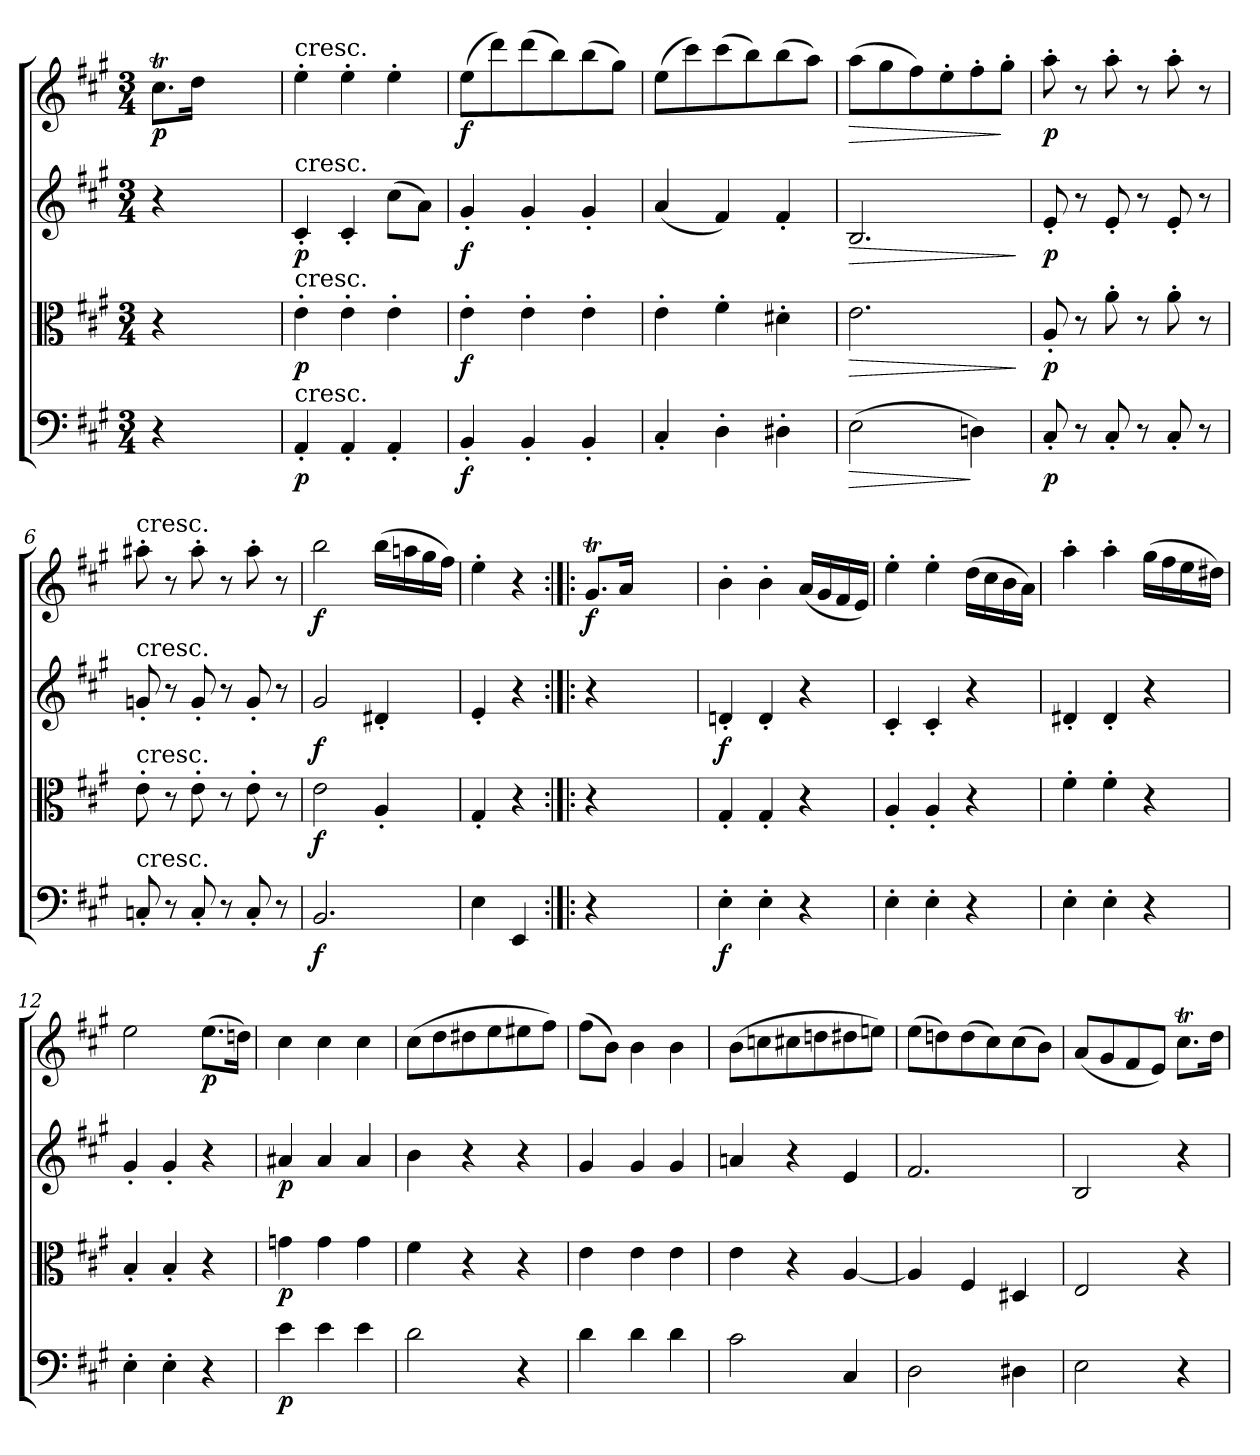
**kern	**dynam	**kern	**dynam	**kern	**dynam	**kern	**dynam
*part4	*part4	*part3	*part3	*part2	*part2	*part1	*part1
*staff4	*staff4	*staff3	*staff3	*staff2	*staff2	*staff1	*staff1
*clefF4	*	*clefC3	*	*clefG2	*	*clefG2	*
*k[f#c#g#]	*	*k[f#c#g#]	*	*k[f#c#g#]	*	*k[f#c#g#]	*
*A:	*	*A:	*	*A:	*	*A:	*
*M3/4	*	*M3/4	*	*M3/4	*	*M3/4	*
=	=	=	=	=	=	=	=
4r	.	4r	.	4r	.	8.cc#t\L	p
.	.	.	.	.	.	16dd\Jk	.
2ryy	.	2ryy	.	2ryy	.	2ryy	.
=1	=1	=1	=1	=1	=1	=1	=1
!	!	!	!	!	!	!LO:TX:t=cresc.	!
!	!	!	!	!LO:TX:t=cresc.	!	!	!
!	!	!LO:TX:t=cresc.	!	!	!	!	!
!LO:TX:t=cresc.	!	!	!	!	!	!	!
4AA'/	p	4e'\	p	4c#'/	p	4ee'\	.
4AA'/	.	4e'\	.	4c#'/	.	4ee'\	.
4AA'/	.	4e'\	.	(8cc#\L	.	4ee'\	.
.	.	.	.	8a\J)	.	.	.
=2	=2	=2	=2	=2	=2	=2	=2
4BB'/	f	4e'\	f	4g#'/	f	(8ee\L	f
.	.	.	.	.	.	8ddd\)	.
4BB'/	.	4e'\	.	4g#'/	.	(8ddd\	.
.	.	.	.	.	.	8bb\)	.
4BB'/	.	4e'\	.	4g#'/	.	(8bb\	.
.	.	.	.	.	.	8gg#\J)	.
=3	=3	=3	=3	=3	=3	=3	=3
4C#'/	.	4e'\	.	(4a/	.	(8ee\L	.
.	.	.	.	.	.	8ccc#\)	.
4D'\	.	4f#'\	.	4f#/)	.	(8ccc#\	.
.	.	.	.	.	.	8bb\)	.
4D#X'\	.	4d#X'\	.	4f#'/	.	(8bb\	.
.	.	.	.	.	.	8aa\J)	.
=4	=4	=4	=4	=4	=4	=4	=4
!	!LO:HP:b	!	!LO:HP:b	!	!LO:HP:b	!	!LO:HP:b
(2E\	>	2.e\	>	2.B/	>	(8aa\L	>
.	.	.	.	.	.	8gg#\	.
.	.	.	.	.	.	8ff#\)	.
.	.	.	.	.	.	8ee'\	.
4Dn\)	]	.	.	.	.	8ff#'\	.
.	.	.	.	.	.	8gg#'\J	]
.	.	.	]	.	]	.	.
=5	=5	=5	=5	=5	=5	=5	=5
8C#'/	p	8A'/	p	8e'/	p	8aa'\	p
8r	.	8r	.	8r	.	8r	.
8C#'/	.	8a'\	.	8e'/	.	8aa'\	.
8r	.	8r	.	8r	.	8r	.
8C#'/	.	8a'\	.	8e'/	.	8aa'\	.
8r	.	8r	.	8r	.	8r	.
=6	=6	=6	=6	=6	=6	=6	=6
!	!	!	!	!	!	!LO:TX:t=cresc.	!
!	!	!	!	!LO:TX:t=cresc.	!	!	!
!	!	!LO:TX:t=cresc.	!	!	!	!	!
!LO:TX:t=cresc.	!	!	!	!	!	!	!
8Cn'/	.	8e'\	.	8gn'/	.	8aa#X'\	.
8r	.	8r	.	8r	.	8r	.
8C'/	.	8e'\	.	8g'/	.	8aa#'\	.
8r	.	8r	.	8r	.	8r	.
8C'/	.	8e'\	.	8g'/	.	8aa#'\	.
8r	.	8r	.	8r	.	8r	.
=7	=7	=7	=7	=7	=7	=7	=7
2.BB/	f	2e\	f	2g#/	f	2bb\	f
.	.	4A'/	.	4d#X'/	.	(16bb\LL	.
.	.	.	.	.	.	16aan\	.
.	.	.	.	.	.	16gg#\	.
.	.	.	.	.	.	16ff#\JJ)	.
=8	=8	=8	=8	=8	=8	=8	=8
4E\	.	4G#'/	.	4e'/	.	4ee'\	.
4EE/	.	4r	.	4r	.	4r	.
=:|!|:	=:|!|:	=:|!|:	=:|!|:	=:|!|:	=:|!|:	=:|!|:	=:|!|:
4r	.	4r	.	4r	.	8.g#t/L	f
.	.	.	.	.	.	16a/Jk	.
2ryy	.	2ryy	.	2ryy	.	2ryy	.
=9	=9	=9	=9	=9	=9	=9	=9
4E'\	f	4G#'/	.	4dn'/	f	4b'\	.
4E'\	.	4G#'/	.	4d'/	.	4b'\	.
4r	.	4r	.	4r	.	(16a/LL	.
.	.	.	.	.	.	16g#/	.
.	.	.	.	.	.	16f#/	.
.	.	.	.	.	.	16e/JJ)	.
=10	=10	=10	=10	=10	=10	=10	=10
4E'\	.	4A'/	.	4c#'/	.	4ee'\	.
4E'\	.	4A'/	.	4c#'/	.	4ee'\	.
4r	.	4r	.	4r	.	(16dd\LL	.
.	.	.	.	.	.	16cc#\	.
.	.	.	.	.	.	16b\	.
.	.	.	.	.	.	16a\JJ)	.
=11	=11	=11	=11	=11	=11	=11	=11
4E'\	.	4f#'\	.	4d#X'/	.	4aa'\	.
4E'\	.	4f#'\	.	4d#'/	.	4aa'\	.
4r	.	4r	.	4r	.	(16gg#\LL	.
.	.	.	.	.	.	16ff#\	.
.	.	.	.	.	.	16ee\	.
.	.	.	.	.	.	16dd#X\JJ)	.
=12	=12	=12	=12	=12	=12	=12	=12
4E'\	.	4B'/	.	4g#'/	.	2ee\	.
4E'\	.	4B'/	.	4g#'/	.	.	.
4r	.	4r	.	4r	.	(8.ee\L	p
.	.	.	.	.	.	16ddn\Jk)	.
=13	=13	=13	=13	=13	=13	=13	=13
4e\	p	4gn\	p	4a#X/	p	4cc#\	.
4e\	.	4g\	.	4a#/	.	4cc#\	.
4e\	.	4g\	.	4a#/	.	4cc#\	.
=14	=14	=14	=14	=14	=14	=14	=14
2d\	.	4f#\	.	4b\	.	(8cc#\L	.
.	.	.	.	.	.	8dd\	.
.	.	4r	.	4r	.	8dd#X\	.
.	.	.	.	.	.	8ee\	.
4r	.	4r	.	4r	.	8ee#X\	.
.	.	.	.	.	.	8ff#\J)	.
=15	=15	=15	=15	=15	=15	=15	=15
4d\	.	4e\	.	4g#/	.	(8ff#\L	.
.	.	.	.	.	.	8b\J)	.
4d\	.	4e\	.	4g#/	.	4b\	.
4d\	.	4e\	.	4g#/	.	4b\	.
=16	=16	=16	=16	=16	=16	=16	=16
2c#\	.	4e\	.	4an/	.	(8b\L	.
.	.	.	.	.	.	8ccn\	.
.	.	4r	.	4r	.	8cc#X\	.
.	.	.	.	.	.	8ddn\	.
4C#/	.	[4A/	.	4e/	.	8dd#X\	.
.	.	.	.	.	.	8een\J)	.
=17	=17	=17	=17	=17	=17	=17	=17
2D\	.	4A/]	.	2.f#/	.	(8ee\L	.
.	.	.	.	.	.	8ddn\)	.
.	.	4F#/	.	.	.	(8dd\	.
.	.	.	.	.	.	8cc#\)	.
4D#X\	.	4D#X/	.	.	.	(8cc#\	.
.	.	.	.	.	.	8b\J)	.
=18	=18	=18	=18	=18	=18	=18	=18
2E\	.	2E/	.	2B/	.	(8a/L	.
.	.	.	.	.	.	8g#/	.
.	.	.	.	.	.	8f#/	.
.	.	.	.	.	.	8e/J)	.
4r	.	4r	.	4r	.	8.cc#t\L	.
.	.	.	.	.	.	16dd\Jk	.
=	=	=	=	=	=	=	=
*-	*-	*-	*-	*-	*-	*-	*-
